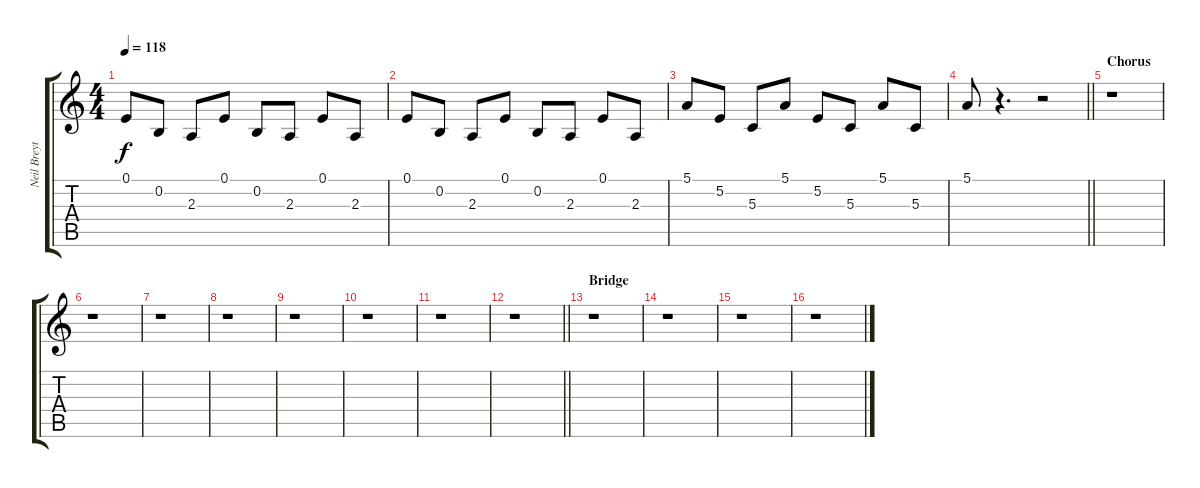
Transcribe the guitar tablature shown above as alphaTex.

\track ("Neil Breytenbach (Keyboards)" "Neil Breyt") {instrument electricgrandpiano}
\staff {score tabs}
\tuning (E4 B3 G3 D3 A2 E2) {hide}
\ts (4 4)
\tempo 118
\clef g2
\ks c
0.1.8{dy f} 0.2.8 2.3.8 0.1.8 0.2.8 2.3.8 0.1.8 2.3.8 |
0.1.8 0.2.8 2.3.8 0.1.8 0.2.8 2.3.8 0.1.8 2.3.8 |
5.1.8 5.2.8 5.3.8 5.1.8 5.2.8 5.3.8 5.1.8 5.3.8 |
\barLineRight lightlight
5.1.8 r.4{d} r.2 |
\section ("" "Chorus")
r.1 |
r.1 |
r.1 |
r.1 |
r.1 |
r.1 |
r.1 |
\barLineRight lightlight
r.1 |
\section ("" "Bridge")
r.1 |
r.1 |
r.1 |
r.1
